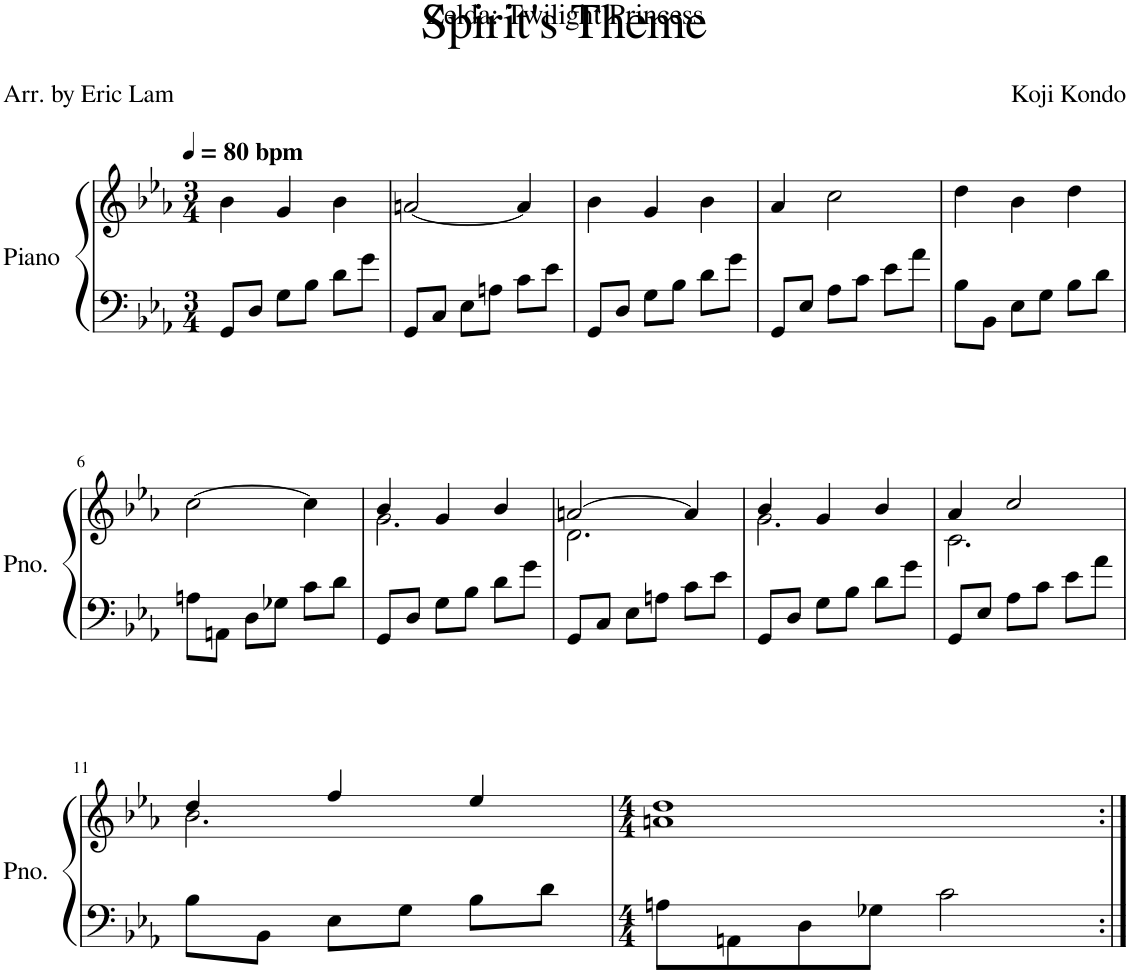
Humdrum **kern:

**kern	**kern
*part1	*part1
*staff2	*staff1
*I"Piano	*
*I'Pno.	*
*clefF4	*clefG2
*k[b-e-a-]	*k[b-e-a-]
*M3/4	*M3/4
*MM80	*MM80
=1	=1
!	!LO:TX:a:B:t=bpm
8GG/L	4b-\
8D/J	.
8G\L	4g/
8B-\J	.
8d\L	4b-\
8g\J	.
=2	=2
8GG/L	[2an/
8C/J	.
8E-\L	.
8An\J	.
8c\L	4a/]
8e-\J	.
=3	=3
8GG/L	4b-\
8D/J	.
8G\L	4g/
8B-\J	.
8d\L	4b-\
8g\J	.
=4	=4
8GG/L	4a-/
8E-/J	.
8A-\L	2cc\
8c\J	.
8e-\L	.
8a-\J	.
=5	=5
8B-\L	4dd\
8BB-\J	.
8E-\L	4b-\
8G\J	.
8B-\L	4dd\
8d\J	.
!!LO:LB:g=z
=6	=6
8An\L	[2cc\
8AAn\J	.
8D\L	.
8G-X\J	.
8c\L	4cc\]
8d\J	.
=7	=7
*	*^
8GG/L	4b-/	2.g\
8D/J	.	.
8G\L	4g/	.
8B-\J	.	.
8d\L	4b-/	.
8g\J	.	.
=8	=8	=8
8GG/L	[2an/	2.d\
8C/J	.	.
8E-\L	.	.
8An\J	.	.
8c\L	4a/]	.
8e-\J	.	.
=9	=9	=9
8GG/L	4b-/	2.g\
8D/J	.	.
8G\L	4g/	.
8B-\J	.	.
8d\L	4b-/	.
8g\J	.	.
=10	=10	=10
8GG/L	4a-/	2.c\
8E-/J	.	.
8A-\L	2cc/	.
8c\J	.	.
8e-\L	.	.
8a-\J	.	.
!!LO:LB:g=z	!!
=11	=11	=11
8B-\L	4dd/	2.b-\
8BB-\J	.	.
8E-\L	4ff/	.
8G\J	.	.
8B-\L	4ee-/	.
8d\J	.	.
=12	=12	=12
*M4/4	*M4/4	*
8An\L	1dd	1an
8AAn\	.	.
8D\	.	.
8G-X\J	.	.
2c\	.	.
*	*v	*v
=:|!	=:|!
*-	*-
